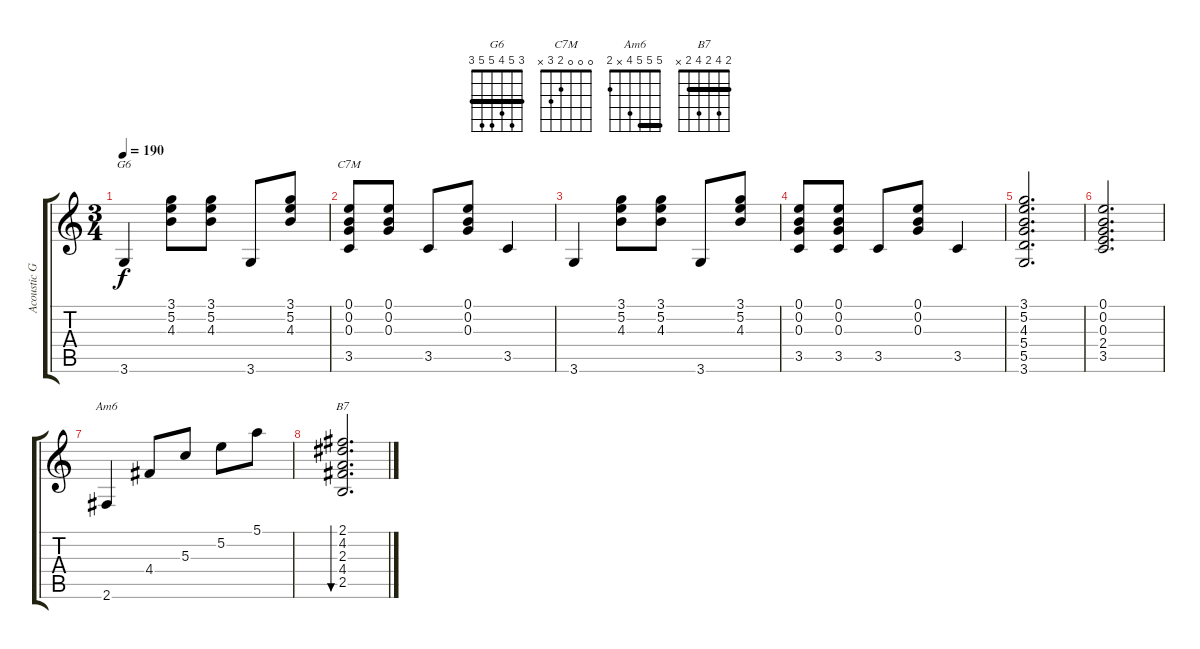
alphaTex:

\track ("Acoustic Guitar" "Acoustic G") {instrument acousticguitarnylon}
\staff {score tabs}
\tuning (E4 B3 G3 D3 A2 E2) {hide}
\chord ("G6" 3 5 4 5 5 3) {barre 3}
\chord ("C7M" 0 0 0 2 3 x)
\chord ("Am6" 5 5 5 4 x 2) {barre 5}
\chord ("B7" 2 4 2 4 2 x) {barre 2}
\ts (3 4)
\tempo 190
\clef g2
\ks c
3.6.4{ch "G6" dy f} (3.1 5.2 4.3).8 (3.1 5.2 4.3).8 3.6.8 (3.1 5.2 4.3).8 |
(0.1 0.2 0.3 3.5).8{ch "C7M"} (0.1 0.2 0.3).8 3.5.8 (0.1 0.2 0.3).8 3.5.4 |
3.6.4 (3.1 5.2 4.3).8 (3.1 5.2 4.3).8 3.6.8 (3.1 5.2 4.3).8 |
(0.1 0.2 0.3 3.5).8 (0.1 0.2 0.3 3.5).8 3.5.8 (0.1 0.2 0.3).8 3.5.4 |
(3.1 5.2 4.3 5.4 5.5 3.6).2{d} |
(0.1 0.2 0.3 2.4 3.5).2{d} |
2.6.4{ch "Am6"} 4.4.8 5.3.8 5.2.8 5.1.8 |
(2.1 4.2 2.3 4.4 2.5).2{d bu 120 ch "B7"}
